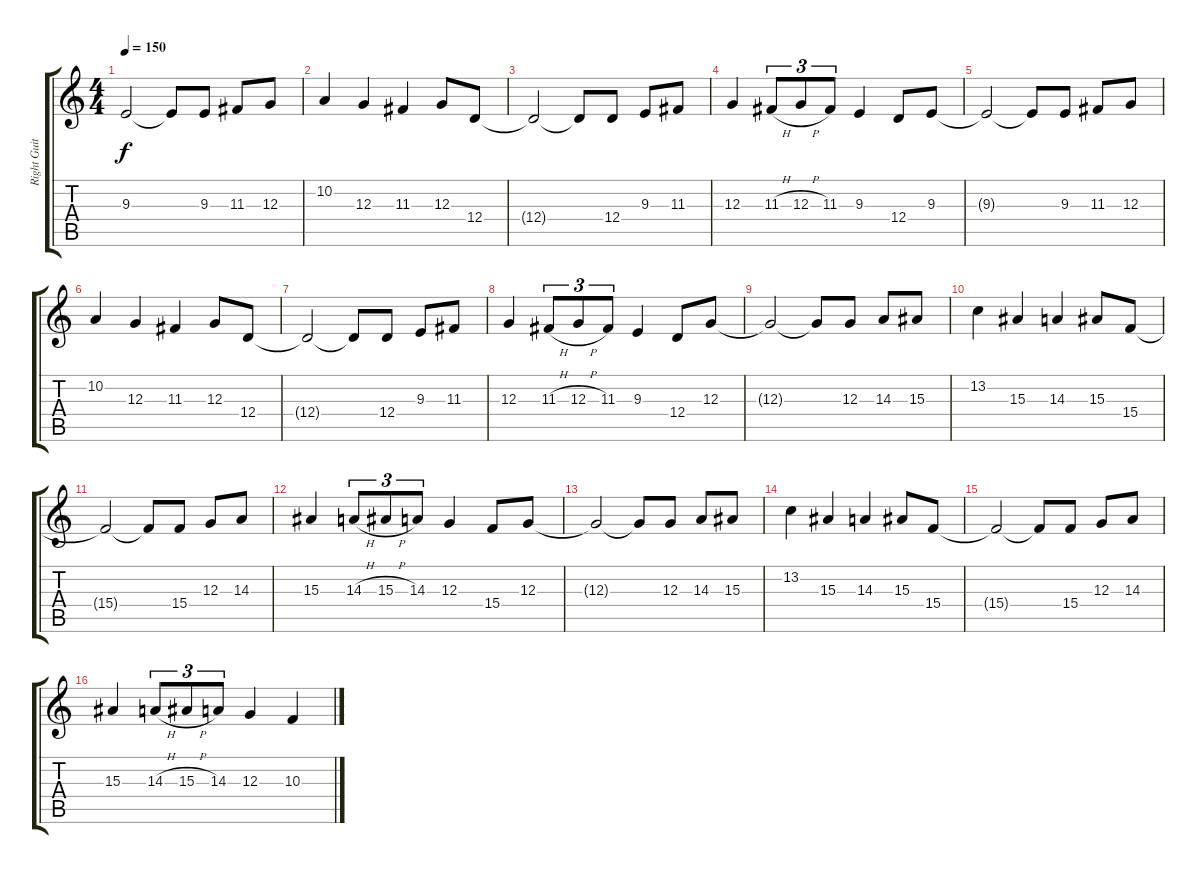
\track ("Right Guitar Synth" "Right Guit") {instrument pad5bowed}
\staff {score tabs}
\tuning (E4 B3 G3 D3 A2 E2) {hide}
\ts (4 4)
\tempo 150
\clef g2
\ks c
9.3{t}.2{dy f} 9.3{t}.8 9.3.8 11.3.8 12.3.8 |
10.2.4 12.3.4 11.3.4 12.3.8 12.4.8 |
12.4{t}.2 12.4{t}.8 12.4.8 9.3.8 11.3.8 |
12.3.4 11.3{h}.8{tu (3 2)} 12.3{h}.8{tu (3 2)} 11.3.8{tu (3 2)} 9.3.4 12.4.8 9.3.8 |
9.3{t}.2 9.3{t}.8 9.3.8 11.3.8 12.3.8 |
10.2.4 12.3.4 11.3.4 12.3.8 12.4.8 |
12.4{t}.2 12.4{t}.8 12.4.8 9.3.8 11.3.8 |
12.3.4 11.3{h}.8{tu (3 2)} 12.3{h}.8{tu (3 2)} 11.3.8{tu (3 2)} 9.3.4 12.4.8 12.3.8 |
12.3{t}.2 12.3{t}.8 12.3.8 14.3.8 15.3.8 |
13.2.4 15.3.4 14.3.4 15.3.8 15.4.8 |
15.4{t}.2 15.4{t}.8 15.4.8 12.3.8 14.3.8 |
15.3.4 14.3{h}.8{tu (3 2)} 15.3{h}.8{tu (3 2)} 14.3.8{tu (3 2)} 12.3.4 15.4.8 12.3.8 |
12.3{t}.2 12.3{t}.8 12.3.8 14.3.8 15.3.8 |
13.2.4 15.3.4 14.3.4 15.3.8 15.4.8 |
15.4{t}.2 15.4{t}.8 15.4.8 12.3.8 14.3.8 |
15.3.4 14.3{h}.8{tu (3 2)} 15.3{h}.8{tu (3 2)} 14.3.8{tu (3 2)} 12.3.4 10.3.4
